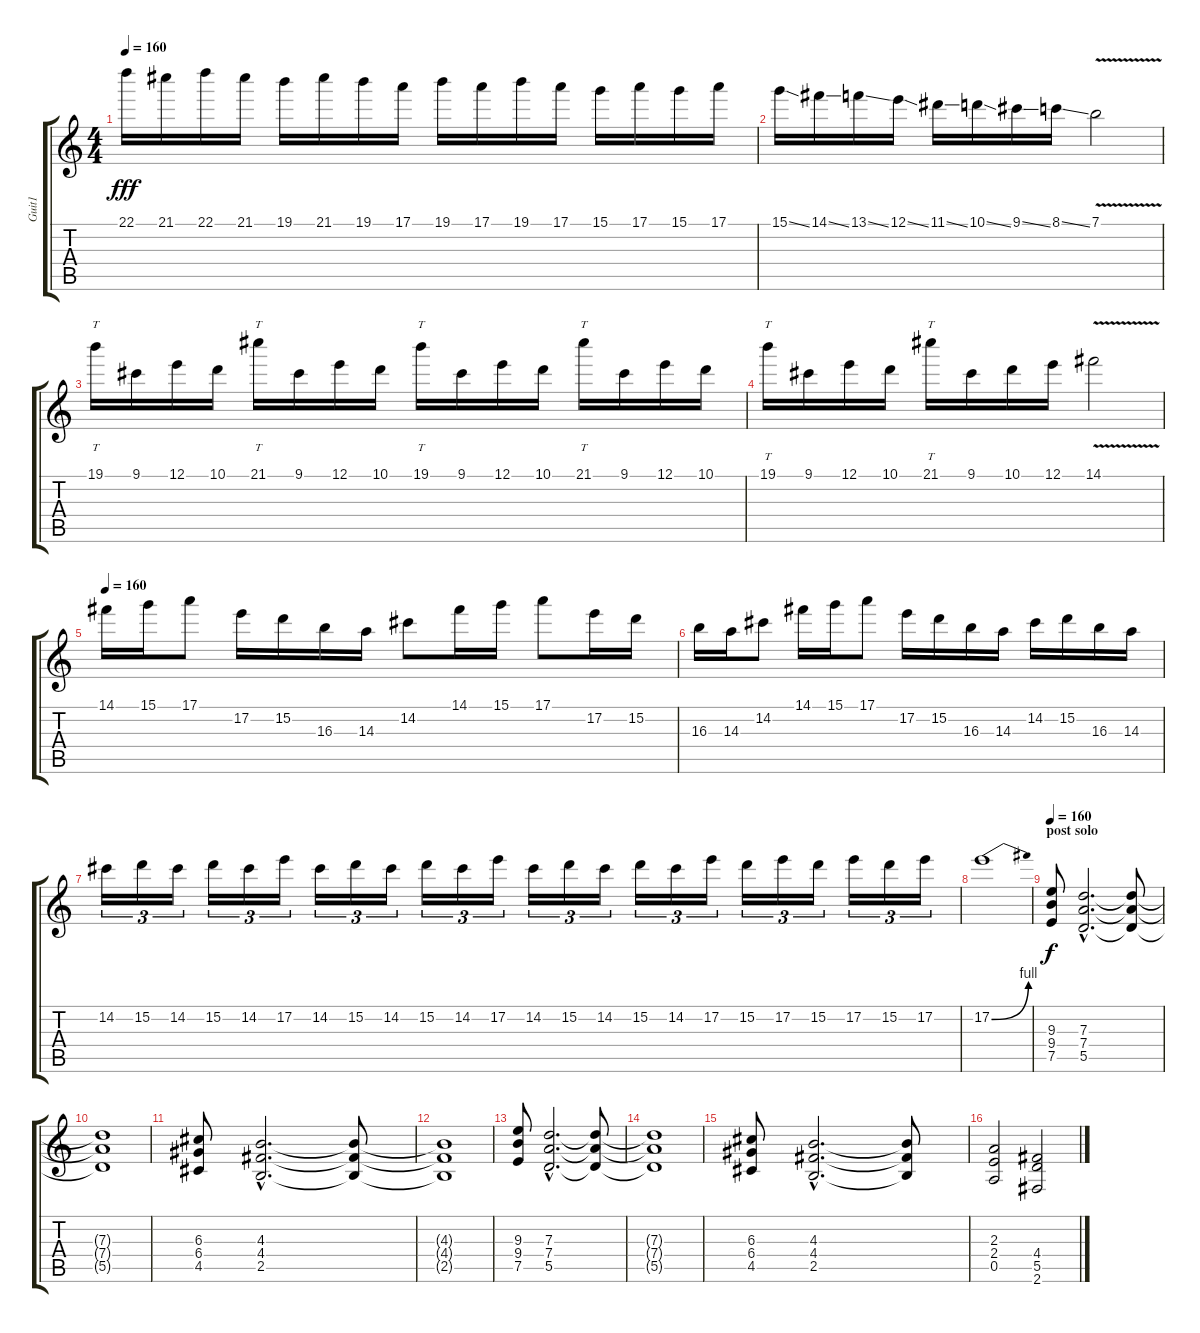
\track ("Guit1" "Guit1") {instrument overdrivenguitar}
\staff {score tabs}
\tuning (E4 B3 G3 D3 A2 E2) {hide}
\ts (4 4)
\tempo 160
\clef g2
\ks c
22.1.16{dy fff} 21.1.16 22.1.16 21.1.16 19.1.16 21.1.16 19.1.16 17.1.16 19.1.16 17.1.16 19.1.16 17.1.16 15.1.16 17.1.16 15.1.16 17.1.16 |
15.1{ss}.16 14.1{ss}.16 13.1{ss}.16 12.1{ss}.16 11.1{ss}.16 10.1{ss}.16 9.1{ss}.16 8.1{ss}.16 7.1{v}.2 |
19.1.16{tt} 9.1.16 12.1.16 10.1.16 21.1.16{tt} 9.1.16 12.1.16 10.1.16 19.1.16{tt} 9.1.16 12.1.16 10.1.16 21.1.16{tt} 9.1.16 12.1.16 10.1.16 |
19.1.16{tt} 9.1.16 12.1.16 10.1.16 21.1.16{tt} 9.1.16 10.1.16 12.1.16 14.1{v}.2 |
\tempo 160
14.1.16 15.1.16 17.1.8 17.2.16 15.2.16 16.3.16 14.3.16 14.2.8 14.1.16 15.1.16 17.1.8 17.2.16 15.2.16 |
16.3.16 14.3.16 14.2.8 14.1.16 15.1.16 17.1.8 17.2.16 15.2.16 16.3.16 14.3.16 14.2.16 15.2.16 16.3.16 14.3.16 |
14.2.16{tu (3 2)} 15.2.16{tu (3 2)} 14.2.16{tu (3 2)} 15.2.16{tu (3 2)} 14.2.16{tu (3 2)} 17.2.16{tu (3 2)} 14.2.16{tu (3 2)} 15.2.16{tu (3 2)} 14.2.16{tu (3 2)} 15.2.16{tu (3 2)} 14.2.16{tu (3 2)} 17.2.16{tu (3 2)} 14.2.16{tu (3 2)} 15.2.16{tu (3 2)} 14.2.16{tu (3 2)} 15.2.16{tu (3 2)} 14.2.16{tu (3 2)} 17.2.16{tu (3 2)} 15.2.16{tu (3 2)} 17.2.16{tu (3 2)} 15.2.16{tu (3 2)} 17.2.16{tu (3 2)} 15.2.16{tu (3 2)} 17.2.16{tu (3 2)} |
17.2{be (bend 0 0 60 4)}.1 |
\section ("" "post solo")
\tempo 160
(9.3 9.4 7.5).8{dy f volume 11} (7.3{hac} 7.4{hac} 5.5{hac}).2{d} (7.3{t} 7.4{t} 5.5{t}).8 |
(7.3{t} 7.4{t} 5.5{t}).1 |
(6.3 6.4 4.5).8 (4.3{hac} 4.4{hac} 2.5{hac}).2{d} (4.3{t} 4.4{t} 2.5{t}).8 |
(4.3{t} 4.4{t} 2.5{t}).1 |
(9.3 9.4 7.5).8 (7.3{hac} 7.4{hac} 5.5{hac}).2{d} (7.3{t} 7.4{t} 5.5{t}).8 |
(7.3{t} 7.4{t} 5.5{t}).1 |
(6.3 6.4 4.5).8 (4.3{hac} 4.4{hac} 2.5{hac}).2{d} (4.3{t} 4.4{t} 2.5{t}).8 |
(2.3 2.4 0.5).2 (4.4 5.5 2.6).2
